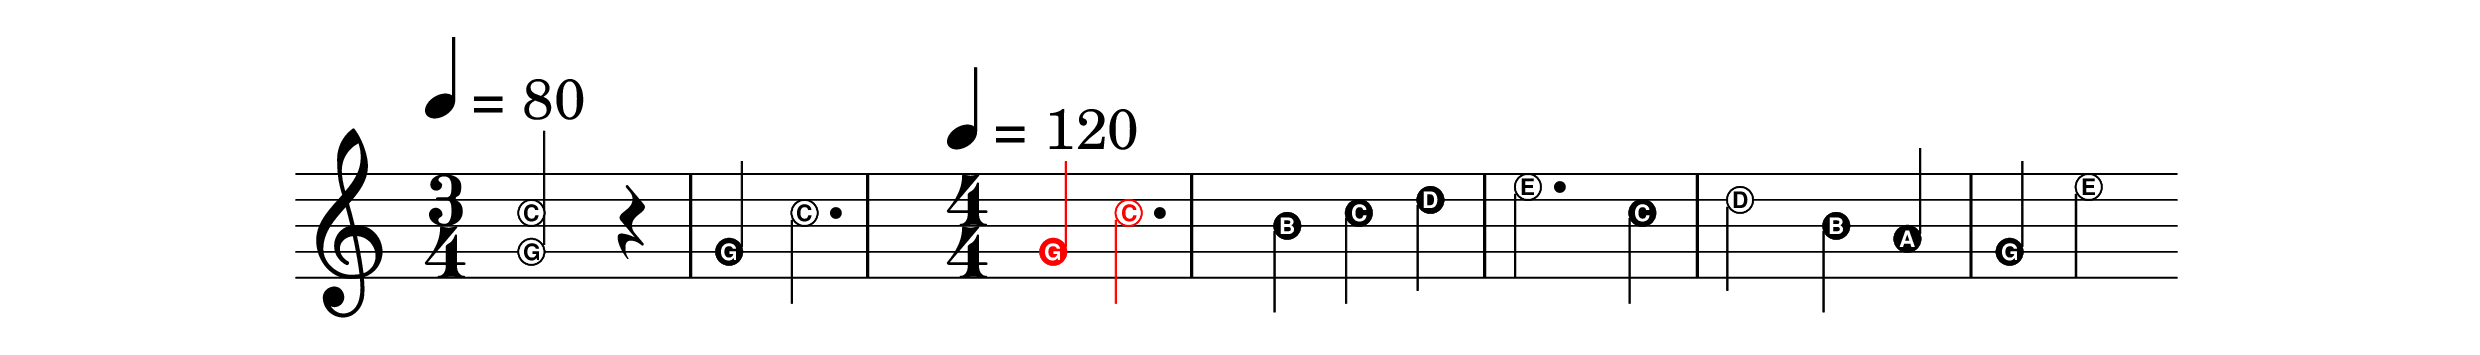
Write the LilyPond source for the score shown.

\version "2.22.0"
\header {
    titleHtml = "La mer de Charles Trenet"
    descriptionHtml = "<h1>Quarte juste ascendante</h1><p><a href=''>Lien YouTube</a></p>"
}

scoreToInclude = \relative c' {
    \numericTimeSignature
    \tempo 4 = 80
    \time 3/4
    % Interval
    <g' c>2 r4
    % Interval
    g4 c2.
    % Music
    \time 4/4
    \tempo 4 = 120
    \override NoteHead.color = #red
    \override Stem.color = #red
    \override Beam.color = #red
    g4 c2.
    \override NoteHead.color = #black
    \override Stem.color = #black
    \override Beam.color = #black
    b4 c4 d4 e2. c4 d2 b4 a4 g4 e'2
  }

\include "./templates/outputWithEasyHeads.ly"

